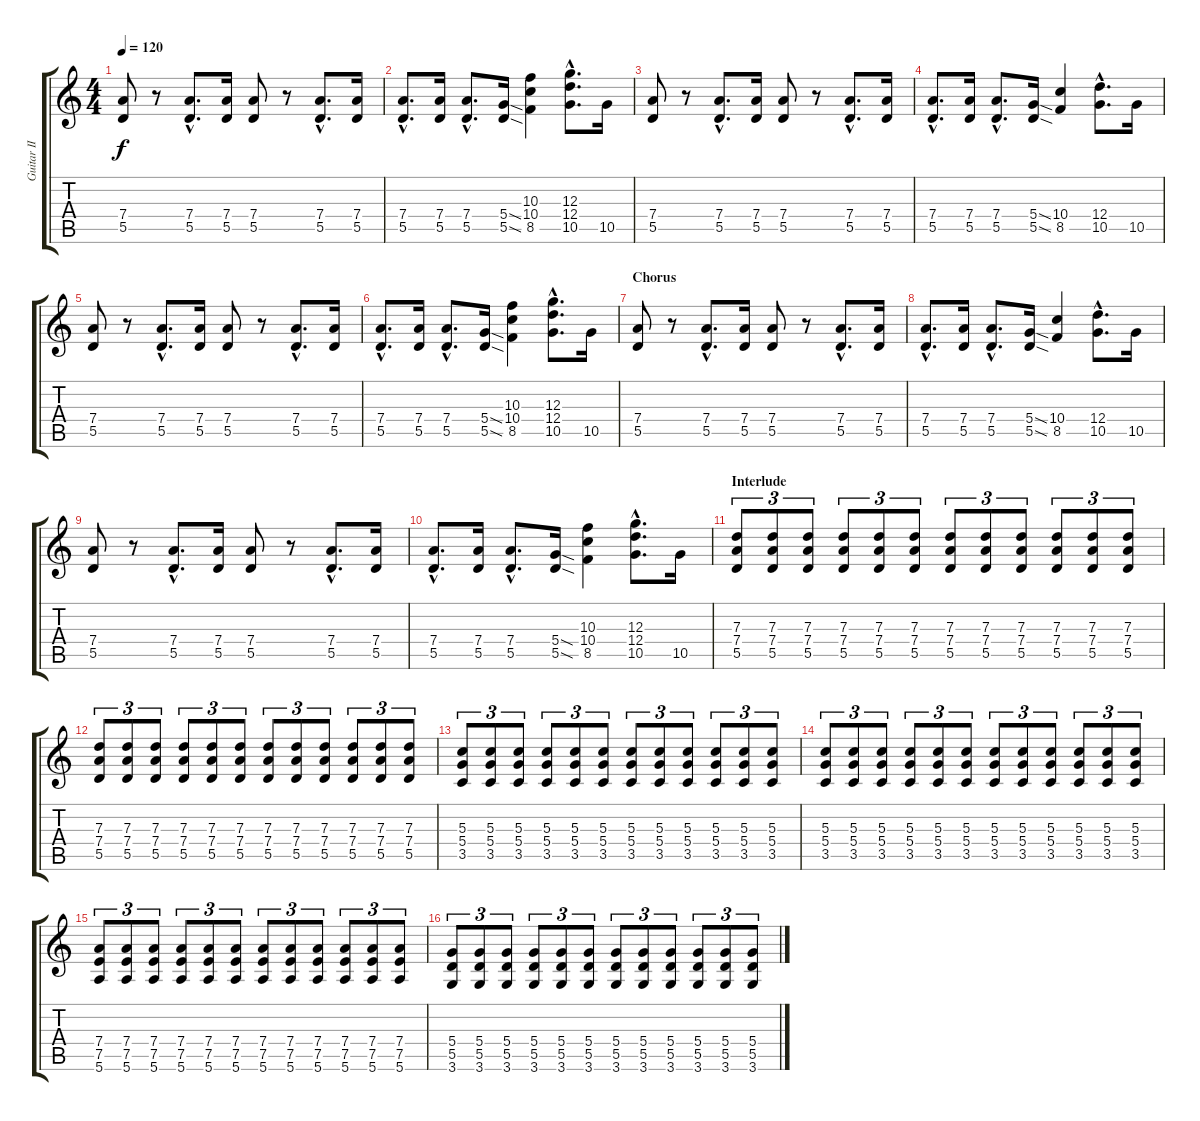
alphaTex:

\track ("Guitar II - Rythm (Left)" "Guitar II ") {instrument overdrivenguitar}
\staff {score tabs}
\tuning (E4 B3 G3 D3 A2 E2) {hide}
\ts (4 4)
\tempo 120
\clef g2
\ks c
(7.4 5.5).8{dy f} r.8 (7.4{hac} 5.5{hac}).8{d} (7.4 5.5).16 (7.4 5.5).8 r.8 (7.4{hac} 5.5{hac}).8{d} (7.4 5.5).16 |
(7.4{hac} 5.5{hac}).8{d} (7.4 5.5).16 (7.4{hac} 5.5{hac}).8{d} (5.4{sod} 5.5{sod}).16 (10.3 10.4 8.5).4 (12.3{hac} 12.4{hac} 10.5{hac}).8{d} 10.5.16 |
(7.4 5.5).8 r.8 (7.4{hac} 5.5{hac}).8{d} (7.4 5.5).16 (7.4 5.5).8 r.8 (7.4{hac} 5.5{hac}).8{d} (7.4 5.5).16 |
(7.4{hac} 5.5{hac}).8{d} (7.4 5.5).16 (7.4{hac} 5.5{hac}).8{d} (5.4{sod} 5.5{sod}).16 (10.4 8.5).4 (12.4{hac} 10.5{hac}).8{d} 10.5.16 |
(7.4 5.5).8 r.8 (7.4{hac} 5.5{hac}).8{d} (7.4 5.5).16 (7.4 5.5).8 r.8 (7.4{hac} 5.5{hac}).8{d} (7.4 5.5).16 |
(7.4{hac} 5.5{hac}).8{d} (7.4 5.5).16 (7.4{hac} 5.5{hac}).8{d} (5.4{sod} 5.5{sod}).16 (10.3 10.4 8.5).4 (12.3{hac} 12.4{hac} 10.5{hac}).8{d} 10.5.16 |
\section ("" "Chorus")
(7.4 5.5).8 r.8 (7.4{hac} 5.5{hac}).8{d} (7.4 5.5).16 (7.4 5.5).8 r.8 (7.4{hac} 5.5{hac}).8{d} (7.4 5.5).16 |
(7.4{hac} 5.5{hac}).8{d} (7.4 5.5).16 (7.4{hac} 5.5{hac}).8{d} (5.4{sod} 5.5{sod}).16 (10.4 8.5).4 (12.4{hac} 10.5{hac}).8{d} 10.5.16 |
(7.4 5.5).8 r.8 (7.4{hac} 5.5{hac}).8{d} (7.4 5.5).16 (7.4 5.5).8 r.8 (7.4{hac} 5.5{hac}).8{d} (7.4 5.5).16 |
(7.4{hac} 5.5{hac}).8{d} (7.4 5.5).16 (7.4{hac} 5.5{hac}).8{d} (5.4{sod} 5.5{sod}).16 (10.3 10.4 8.5).4 (12.3{hac} 12.4{hac} 10.5{hac}).8{d} 10.5.16 |
\section ("" "Interlude")
(7.3 7.4 5.5).8{tu (3 2) volume 10} (7.3 7.4 5.5).8{tu (3 2)} (7.3 7.4 5.5).8{tu (3 2)} (7.3 7.4 5.5).8{tu (3 2)} (7.3 7.4 5.5).8{tu (3 2)} (7.3 7.4 5.5).8{tu (3 2)} (7.3 7.4 5.5).8{tu (3 2)} (7.3 7.4 5.5).8{tu (3 2)} (7.3 7.4 5.5).8{tu (3 2)} (7.3 7.4 5.5).8{tu (3 2)} (7.3 7.4 5.5).8{tu (3 2)} (7.3 7.4 5.5).8{tu (3 2)} |
(7.3 7.4 5.5).8{tu (3 2)} (7.3 7.4 5.5).8{tu (3 2)} (7.3 7.4 5.5).8{tu (3 2)} (7.3 7.4 5.5).8{tu (3 2)} (7.3 7.4 5.5).8{tu (3 2)} (7.3 7.4 5.5).8{tu (3 2)} (7.3 7.4 5.5).8{tu (3 2)} (7.3 7.4 5.5).8{tu (3 2)} (7.3 7.4 5.5).8{tu (3 2)} (7.3 7.4 5.5).8{tu (3 2)} (7.3 7.4 5.5).8{tu (3 2)} (7.3 7.4 5.5).8{tu (3 2)} |
(5.3 5.4 3.5).8{tu (3 2)} (5.3 5.4 3.5).8{tu (3 2)} (5.3 5.4 3.5).8{tu (3 2)} (5.3 5.4 3.5).8{tu (3 2)} (5.3 5.4 3.5).8{tu (3 2)} (5.3 5.4 3.5).8{tu (3 2)} (5.3 5.4 3.5).8{tu (3 2)} (5.3 5.4 3.5).8{tu (3 2)} (5.3 5.4 3.5).8{tu (3 2)} (5.3 5.4 3.5).8{tu (3 2)} (5.3 5.4 3.5).8{tu (3 2)} (5.3 5.4 3.5).8{tu (3 2)} |
(5.3 5.4 3.5).8{tu (3 2)} (5.3 5.4 3.5).8{tu (3 2)} (5.3 5.4 3.5).8{tu (3 2)} (5.3 5.4 3.5).8{tu (3 2)} (5.3 5.4 3.5).8{tu (3 2)} (5.3 5.4 3.5).8{tu (3 2)} (5.3 5.4 3.5).8{tu (3 2)} (5.3 5.4 3.5).8{tu (3 2)} (5.3 5.4 3.5).8{tu (3 2)} (5.3 5.4 3.5).8{tu (3 2)} (5.3 5.4 3.5).8{tu (3 2)} (5.3 5.4 3.5).8{tu (3 2)} |
(7.4 7.5 5.6).8{tu (3 2)} (7.4 7.5 5.6).8{tu (3 2)} (7.4 7.5 5.6).8{tu (3 2)} (7.4 7.5 5.6).8{tu (3 2)} (7.4 7.5 5.6).8{tu (3 2)} (7.4 7.5 5.6).8{tu (3 2)} (7.4 7.5 5.6).8{tu (3 2)} (7.4 7.5 5.6).8{tu (3 2)} (7.4 7.5 5.6).8{tu (3 2)} (7.4 7.5 5.6).8{tu (3 2)} (7.4 7.5 5.6).8{tu (3 2)} (7.4 7.5 5.6).8{tu (3 2)} |
(5.4 5.5 3.6).8{tu (3 2)} (5.4 5.5 3.6).8{tu (3 2)} (5.4 5.5 3.6).8{tu (3 2)} (5.4 5.5 3.6).8{tu (3 2)} (5.4 5.5 3.6).8{tu (3 2)} (5.4 5.5 3.6).8{tu (3 2)} (5.4 5.5 3.6).8{tu (3 2)} (5.4 5.5 3.6).8{tu (3 2)} (5.4 5.5 3.6).8{tu (3 2)} (5.4 5.5 3.6).8{tu (3 2)} (5.4 5.5 3.6).8{tu (3 2)} (5.4 5.5 3.6).8{tu (3 2)}
